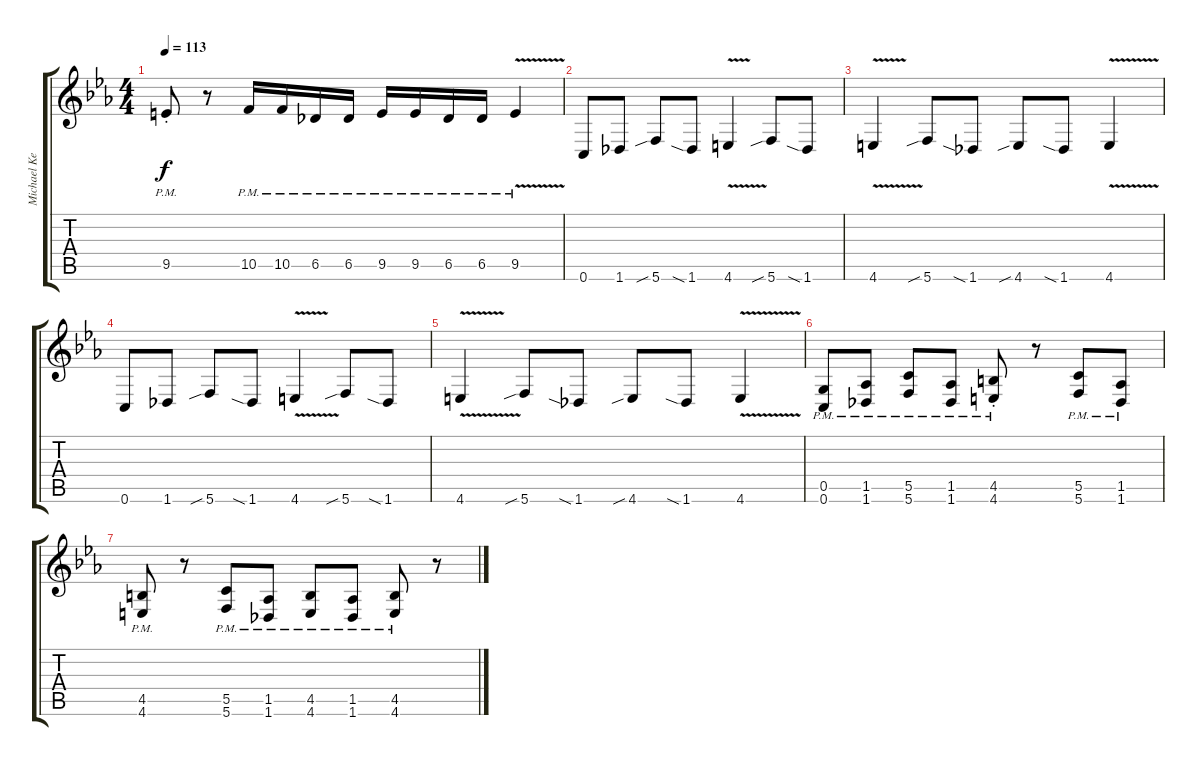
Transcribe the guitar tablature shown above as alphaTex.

\track ("Michael Keene I" "Michael Ke") {instrument distortionguitar}
\staff {score tabs}
\tuning (D4 A3 F3 C3 G2 C2) {hide}
\ts (4 4)
\tempo 113
\clef g2
\ks eb
9.5{pm st}.8{dy f} r.8 10.5{pm}.16 10.5{pm}.16 6.5{pm}.16 6.5{pm}.16 9.5{pm}.16 9.5{pm}.16 6.5{pm}.16 6.5{pm}.16 9.5{v pm}.4 |
0.6.8 1.6.8 5.6{sib}.8 1.6{sia}.8 4.6{v}.4 5.6{sib}.8 1.6{sia}.8 |
4.6{v}.4 5.6{sib}.8 1.6{sia}.8 4.6{sib}.8 1.6{sia}.8 4.6{v}.4 |
0.6.8 1.6.8 5.6{sib}.8 1.6{sia}.8 4.6{v}.4 5.6{sib}.8 1.6{sia}.8 |
4.6{v}.4 5.6{sib}.8 1.6{sia}.8 4.6{sib}.8 1.6{sia}.8 4.6{v}.4 |
(0.5{pm} 0.6{pm}).8 (1.5{pm} 1.6{pm}).8 (5.5{pm} 5.6{pm}).8 (1.5{pm} 1.6{pm}).8 (4.5{pm st} 4.6{pm st}).8 r.8 (5.5{pm} 5.6{pm}).8 (1.5{pm} 1.6{pm}).8 |
(4.5{pm} 4.6{pm}).8 r.8 (5.5{pm} 5.6{pm}).8 (1.5{pm} 1.6{pm}).8 (4.5{pm} 4.6{pm}).8 (1.5{pm} 1.6{pm}).8 (4.5{pm} 4.6{pm}).8 r.8
